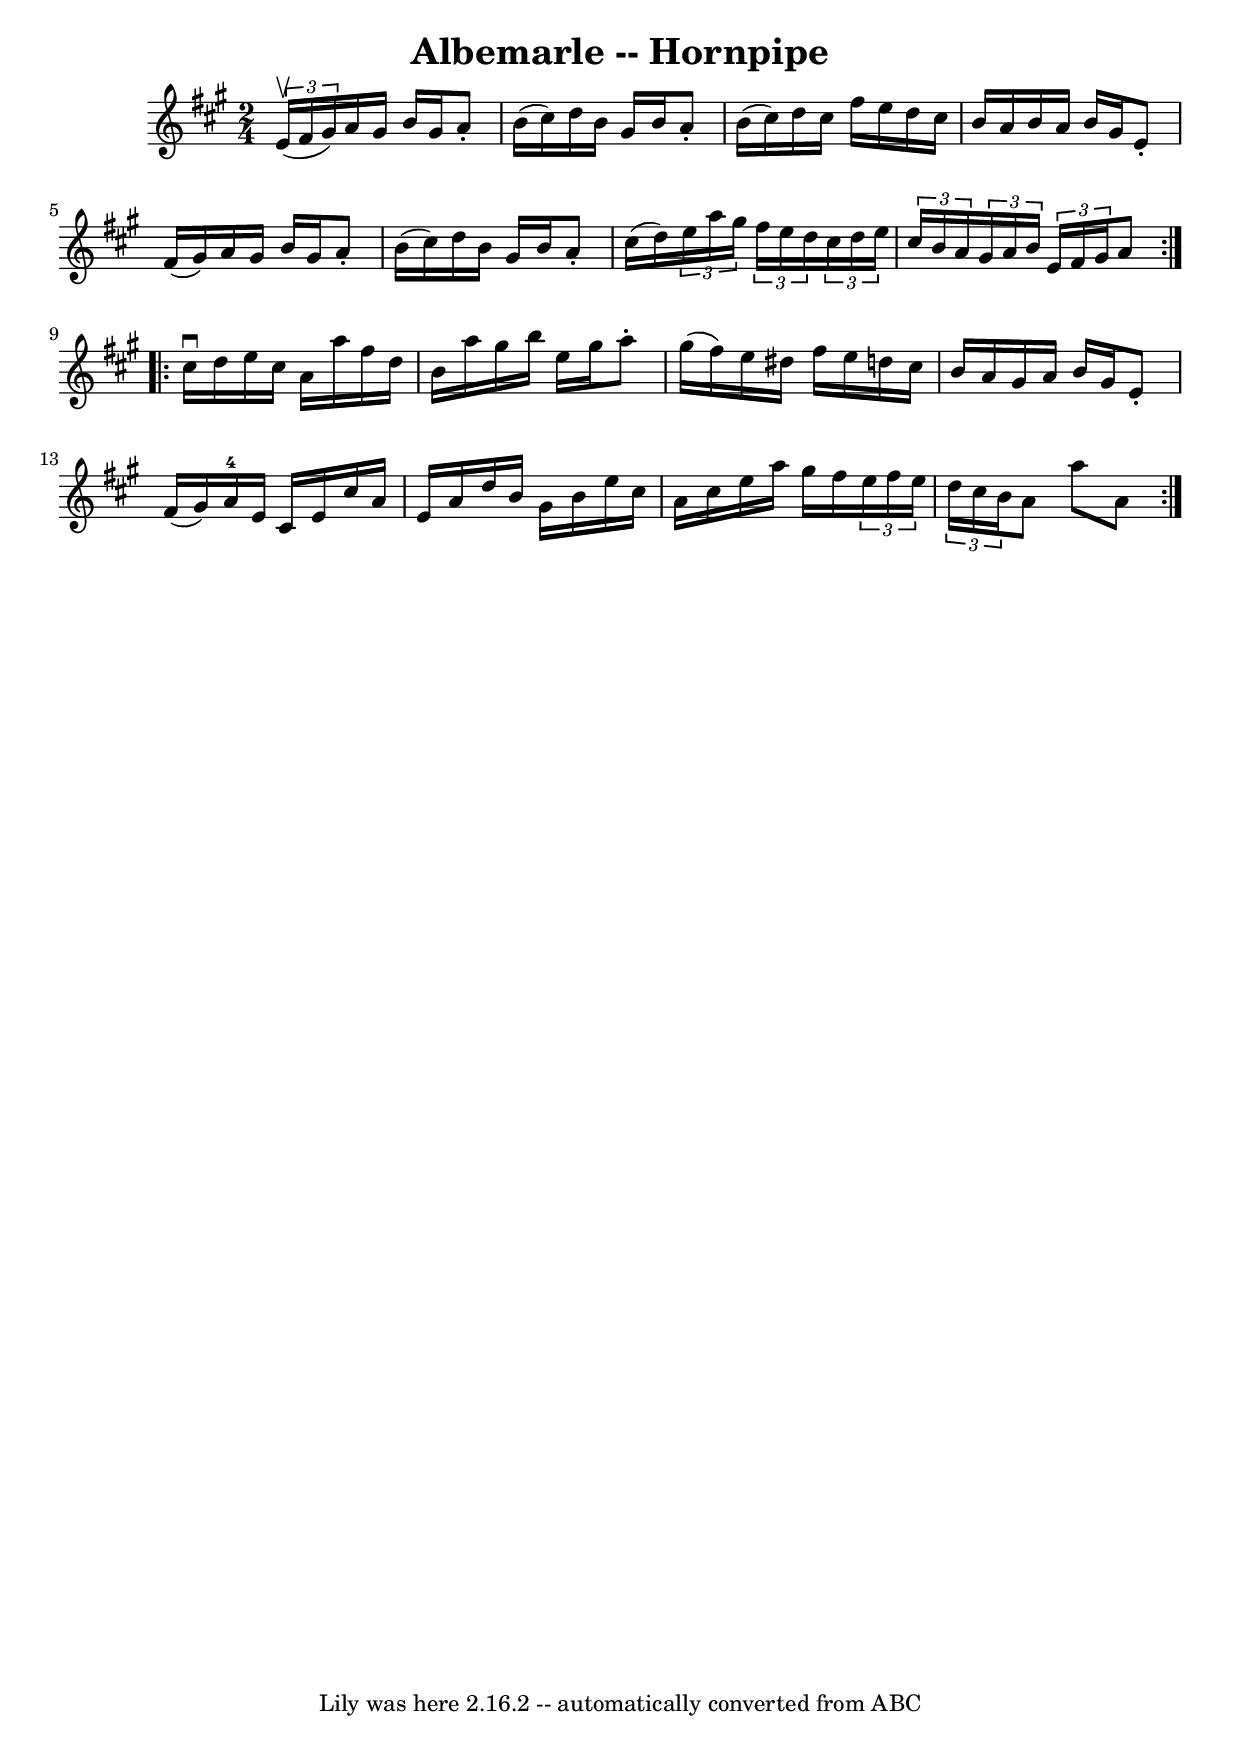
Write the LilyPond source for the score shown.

\version "2.16.2"
\include "Mammoth.ily"
\header {
  %% book = "Cole's 1000 Fiddle Tunes"
  crossRefNumber = "1"
  footnotes = ""
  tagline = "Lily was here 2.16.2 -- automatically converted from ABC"
  title = "Albemarle -- Hornpipe"

}
voicedefault =  {



  \repeat volta 2 {

    \time 2/4 
    \key a \major
    \times 2/3 { e'16 (^\upbow fis'16 gis'16) 
	       } 
    |
    a'16 gis'16 b'16 gis'16 a'8 -. b'16 (cis''16) 
    |
    d''16 b'16 gis'16 b'16 a'8 -. b'16 (cis''16) 
    |
    d''16 cis''16 fis''16 e''16 d''16 cis''16 b'16   
    a'16  |
    b'16 a'16 b'16 gis'16 e'8 -. fis'16 (gis'16  -) |
    a'16 gis'16 b'16 gis'16 a'8 -. b'16 (cis''16  -) |
    d''16 b'16 gis'16 b'16 a'8 -. cis''16 (d''16) 
    |
    \times 2/3 { e''16 a''16 gis''16  
	       }   \times 2/3 {   
		 fis''16 e''16 d''16  
	       }   \times 2/3 { cis''16 d''16 e''16  
			      }   
    \times 2/3 { cis''16 b'16 a'16  
	       } |
    \times 2/3 { gis'16    
		 a'16 b'16  
	       }   \times 2/3 { e'16 fis'16 gis'16  
			      } a'8  
  }     

  \repeat volta 2 {
    cis''16^\downbow d''16  |
    e''16 cis''16    
    a'16 a''16 fis''16 d''16 b'16 a''16  |
    gis''16 b''16 
    e''16 gis''16 a''8 -. gis''16 (fis''16) |
    e''16    
    dis''16 fis''16 e''16 d''!16 cis''16 b'16 a'16  |
    
    gis'16 a'16 b'16 gis'16 e'8 -. fis'16 (gis'16) |
    
    a'16-4 e'16 cis'16 e'16 cis''16 a'16 e'16 a'16  |
    
    d''16 b'16 gis'16 b'16 e''16 cis''16 a'16 cis''16  
    |
    e''16 a''16 gis''16 fis''16    \times 2/3 { e''16    
						fis''16 e''16  
					      }   \times 2/3 { d''16 cis''16 b'16  
							     } |
    a'8 
    a''8 a'8  
  }   

}

\score{
  <<

    \context Staff="default"
    {
      \voicedefault 
      
    }

  >>
  \layout {
    
  }
  \midi {
  }

}
